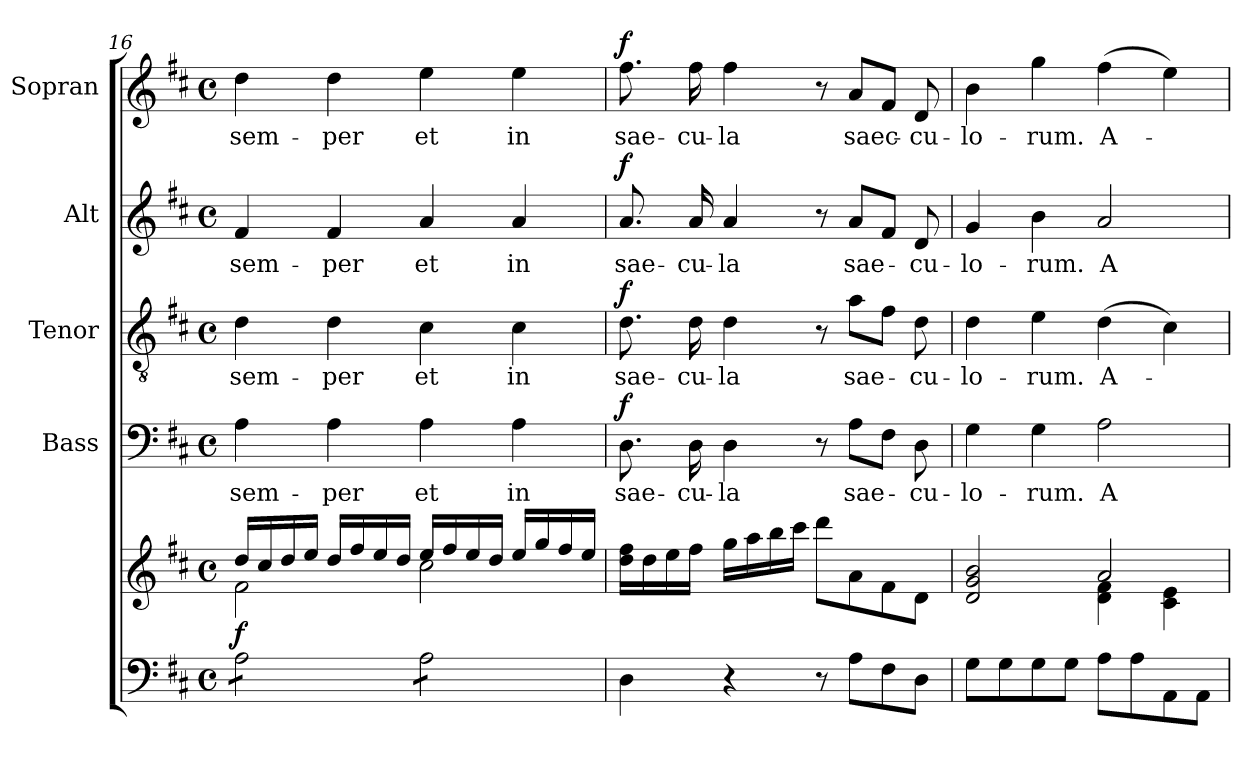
**kern	**kern	**dynam	**kern	**text	**dynam	**kern	**text	**dynam	**kern	**text	**dynam	**kern	**text	**dynam
*part5	*part5	*part5	*part4	*part4	*part4	*part3	*part3	*part3	*part2	*part2	*part2	*part1	*part1	*part1
*staff6	*staff5	*staff5/6	*staff4	*staff4	*staff4	*staff3	*staff3	*staff3	*staff2	*staff2	*staff2	*staff1	*staff1	*staff1
*	*	*	*I"Bass	*	*	*I"Tenor	*	*	*I"Alt	*	*	*I"Sopran	*	*
*	*	*	*I'B.	*	*	*I'T.	*	*	*I'A.	*	*	*I'S.	*	*
!!LO:PB:g=z
*clefF4	*clefG2	*	*clefF4	*	*	*clefGv2	*	*	*clefG2	*	*	*clefG2	*	*
*k[f#c#]	*k[f#c#]	*	*k[f#c#]	*	*	*k[f#c#]	*	*	*k[f#c#]	*	*	*k[f#c#]	*	*
*D:	*D:	*	*D:	*	*	*D:	*	*	*D:	*	*	*D:	*	*
*M4/4	*M4/4	*	*M4/4	*	*	*M4/4	*	*	*M4/4	*	*	*M4/4	*	*
*met(c)	*met(c)	*	*met(c)	*	*	*met(c)	*	*	*met(c)	*	*	*met(c)	*	*
=16	=16	=16	=16	=16	=16	=16	=16	=16	=16	=16	=16	=16	=16	=16
*	*^	*	*	*	*	*	*	*	*	*	*	*	*	*
!	!	!	!LO:DY:a=2	!	!LO:LY:b	!	!	!LO:LY:b	!	!	!LO:LY:b	!	!	!LO:LY:b	!
*tremolo	*	*	*	*	*	*	*	*	*	*	*	*	*	*	*
8A\L	16dd/LL	2f#\	f	4A\	sem-	.	4d\	sem-	.	4f#/	sem-	.	4dd\	sem-	.
.	16cc#/	.	.	.	.	.	.	.	.	.	.	.	.	.	.
8A\	16dd/	.	.	.	.	.	.	.	.	.	.	.	.	.	.
.	16ee/JJ	.	.	.	.	.	.	.	.	.	.	.	.	.	.
!	!	!	!	!	!LO:LY:b	!	!	!LO:LY:b	!	!	!LO:LY:b	!	!	!LO:LY:b	!
8A\	16dd/LL	.	.	4A\	-per	.	4d\	-per	.	4f#/	-per	.	4dd\	-per	.
.	16ff#/	.	.	.	.	.	.	.	.	.	.	.	.	.	.
8A\J	16ee/	.	.	.	.	.	.	.	.	.	.	.	.	.	.
.	16dd/JJ	.	.	.	.	.	.	.	.	.	.	.	.	.	.
!	!	!	!	!	!LO:LY:b	!	!	!LO:LY:b	!	!	!LO:LY:b	!	!	!LO:LY:b	!
8A\L	16ee/LL	2cc#\	.	4A\	et	.	4c#\	et	.	4a/	et	.	4ee\	et	.
.	16ff#/	.	.	.	.	.	.	.	.	.	.	.	.	.	.
8A\	16ee/	.	.	.	.	.	.	.	.	.	.	.	.	.	.
.	16dd/JJ	.	.	.	.	.	.	.	.	.	.	.	.	.	.
!	!	!	!	!	!LO:LY:b	!	!	!LO:LY:b	!	!	!LO:LY:b	!	!	!LO:LY:b	!
8A\	16ee/LL	.	.	4A\	in	.	4c#\	in	.	4a/	in	.	4ee\	in	.
.	16gg/	.	.	.	.	.	.	.	.	.	.	.	.	.	.
8A\J	16ff#/	.	.	.	.	.	.	.	.	.	.	.	.	.	.
*Xtremolo	*	*	*	*	*	*	*	*	*	*	*	*	*	*	*
.	16ee/JJ	.	.	.	.	.	.	.	.	.	.	.	.	.	.
*	*v	*v	*	*	*	*	*	*	*	*	*	*	*	*	*
=17	=17	=17	=17	=17	=17	=17	=17	=17	=17	=17	=17	=17	=17	=17
!	!	!	!	!LO:LY:b	!LO:DY:a	!	!LO:LY:b	!LO:DY:a	!	!LO:LY:b	!LO:DY:a	!	!LO:LY:b	!LO:DY:a
4D\	16dd\ 16ff#\LL	.	8.D\	sae-	f	8.d\	sae-	f	8.a/	sae-	f	8.ff#\	sae-	f
.	16dd\	.	.	.	.	.	.	.	.	.	.	.	.	.
.	16ee\	.	.	.	.	.	.	.	.	.	.	.	.	.
!	!	!	!	!LO:LY:b	!	!	!LO:LY:b	!	!	!LO:LY:b	!	!	!LO:LY:b	!
.	16ff#\JJ	.	16D\	-cu-	.	16d\	-cu-	.	16a/	-cu-	.	16ff#\	-cu-	.
!	!	!	!	!LO:LY:b	!	!	!LO:LY:b	!	!	!LO:LY:b	!	!	!LO:LY:b	!
4r	16gg\LL	.	4D\	-la	.	4d\	-la	.	4a/	-la	.	4ff#\	-la	.
.	16aa\	.	.	.	.	.	.	.	.	.	.	.	.	.
.	16bb\	.	.	.	.	.	.	.	.	.	.	.	.	.
.	16ccc#\JJ	.	.	.	.	.	.	.	.	.	.	.	.	.
8r	8ddd\L	.	8r	.	.	8r	.	.	8r	.	.	8r	.	.
!	!	!	!	!LO:LY:b	!	!	!LO:LY:b	!	!	!LO:LY:b	!	!	!LO:LY:b	!
8A\L	8a\	.	8A\L	sae-	.	8a\L	sae-	.	8a/L	sae-	.	8a/L	saec-	.
8F#\	8f#\	.	8F#\J	.	.	8f#\J	.	.	8f#/J	.	.	8f#/J	.	.
!	!	!	!	!LO:LY:b	!	!	!LO:LY:b	!	!	!LO:LY:b	!	!	!LO:LY:b	!
8D\J	8d\J	.	8D\	-cu-	.	8d\	-cu-	.	8d/	-cu-	.	8d/	-cu-	.
=18	=18	=18	=18	=18	=18	=18	=18	=18	=18	=18	=18	=18	=18	=18
*	*^	*	*	*	*	*	*	*	*	*	*	*	*	*
!	!	!	!	!	!LO:LY:b	!	!	!LO:LY:b	!	!	!LO:LY:b	!	!	!LO:LY:b	!
8G\L	2d/ 2g/ 2b/	2ryy	.	4G\	-lo-	.	4d\	-lo-	.	4g/	-lo-	.	4b\	-lo-	.
8G\	.	.	.	.	.	.	.	.	.	.	.	.	.	.	.
!	!	!	!	!	!LO:LY:b	!	!	!LO:LY:b	!	!	!LO:LY:b	!	!	!LO:LY:b	!
8G\	.	.	.	4G\	-rum.	.	4e\	-rum.	.	4b\	-rum.	.	4gg\	-rum.	.
8G\J	.	.	.	.	.	.	.	.	.	.	.	.	.	.	.
!	!	!	!	!	!LO:LY:b	!	!	!LO:LY:b	!	!	!LO:LY:b	!	!	!LO:LY:b	!
8A\L	2a/	4d\ 4f#\	.	2A\	A-	.	(>4d\	A-	.	2a/	A-	.	(>4ff#\	A-	.
8A\	.	.	.	.	.	.	.	.	.	.	.	.	.	.	.
8AA\	.	4c#\ 4e\	.	.	.	.	4c#\)	.	.	.	.	.	4ee\)	.	.
8AA\J	.	.	.	.	.	.	.	.	.	.	.	.	.	.	.
*	*v	*v	*	*	*	*	*	*	*	*	*	*	*	*	*
=	=	=	=	=	=	=	=	=	=	=	=	=	=	=
*-	*-	*-	*-	*-	*-	*-	*-	*-	*-	*-	*-	*-	*-	*-
